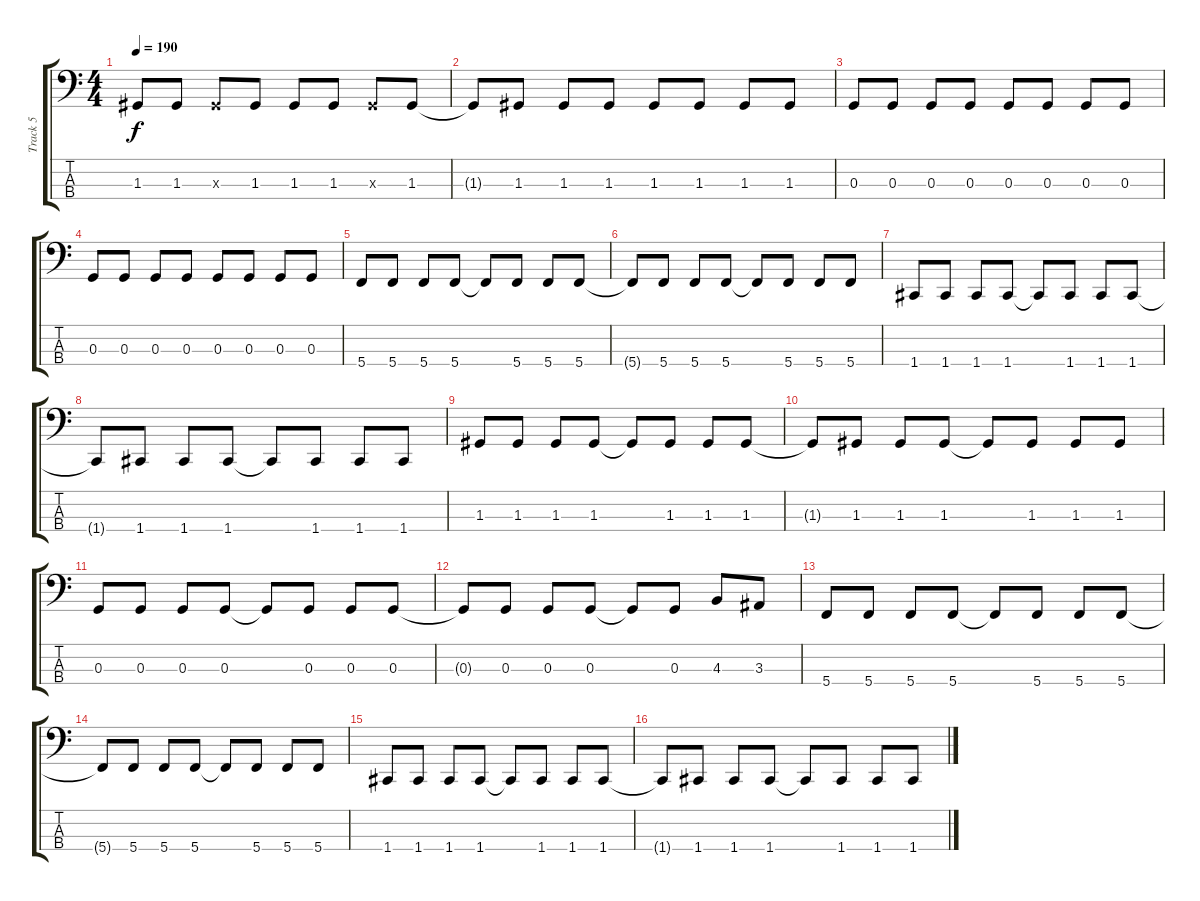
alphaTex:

\track ("Track 5" "Track 5") {instrument electricbassfinger}
\staff {score tabs}
\tuning (F2 C2 G1 C1) {hide}
\ts (4 4)
\tempo 190
\clef f4
\ks c
1.3.8{dy f} 1.3.8 1.3{x}.8 1.3.8 1.3.8 1.3.8 1.3{x}.8 1.3.8 |
1.3{t}.8 1.3.8 1.3.8 1.3.8 1.3.8 1.3.8 1.3.8 1.3.8 |
0.3.8 0.3.8 0.3.8 0.3.8 0.3.8 0.3.8 0.3.8 0.3.8 |
0.3.8 0.3.8 0.3.8 0.3.8 0.3.8 0.3.8 0.3.8 0.3.8 |
5.4.8 5.4.8 5.4.8 5.4.8 5.4{t}.8 5.4.8 5.4.8 5.4.8 |
5.4{t}.8 5.4.8 5.4.8 5.4.8 5.4{t}.8 5.4.8 5.4.8 5.4.8 |
1.4.8 1.4.8 1.4.8 1.4.8 1.4{t}.8 1.4.8 1.4.8 1.4.8 |
1.4{t}.8 1.4.8 1.4.8 1.4.8 1.4{t}.8 1.4.8 1.4.8 1.4.8 |
1.3.8 1.3.8 1.3.8 1.3.8 1.3{t}.8 1.3.8 1.3.8 1.3.8 |
1.3{t}.8 1.3.8 1.3.8 1.3.8 1.3{t}.8 1.3.8 1.3.8 1.3.8 |
0.3.8 0.3.8 0.3.8 0.3.8 0.3{t}.8 0.3.8 0.3.8 0.3.8 |
0.3{t}.8 0.3.8 0.3.8 0.3.8 0.3{t}.8 0.3.8 4.3.8 3.3.8 |
5.4.8 5.4.8 5.4.8 5.4.8 5.4{t}.8 5.4.8 5.4.8 5.4.8 |
5.4{t}.8 5.4.8 5.4.8 5.4.8 5.4{t}.8 5.4.8 5.4.8 5.4.8 |
1.4.8 1.4.8 1.4.8 1.4.8 1.4{t}.8 1.4.8 1.4.8 1.4.8 |
1.4{t}.8 1.4.8 1.4.8 1.4.8 1.4{t}.8 1.4.8 1.4.8 1.4.8
